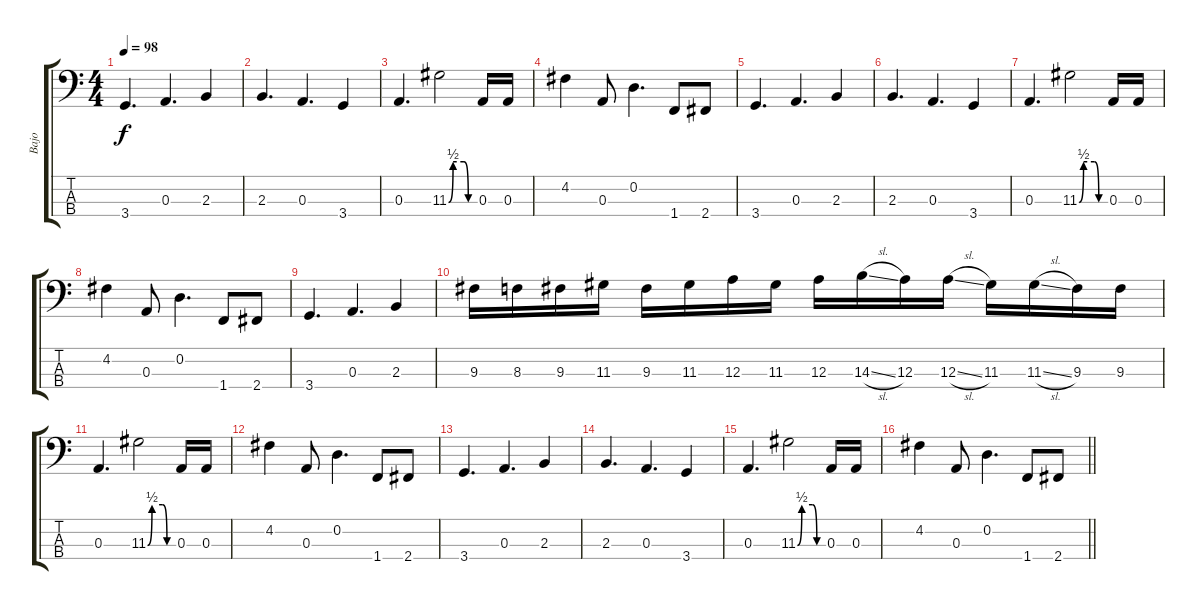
\track ("Bajo" "Bajo") {instrument fretlessbass}
\staff {score tabs}
\tuning (G2 D2 A1 E1) {hide}
\ts (4 4)
\tempo 98
\clef f4
\ks c
3.4.4{d dy f} 0.3.4{d} 2.3.4 |
2.3.4{d} 0.3.4{d} 3.4.4 |
0.3.4{d} 11.3{be (custom 0 0 10 2 35 2 45 0 60 0)}.2 0.3.16 0.3.16 |
4.2.4 0.3.8 0.2.4{d} 1.4.8 2.4.8 |
3.4.4{d} 0.3.4{d} 2.3.4 |
2.3.4{d} 0.3.4{d} 3.4.4 |
0.3.4{d} 11.3{be (custom 0 0 10 2 35 2 45 0 60 0)}.2 0.3.16 0.3.16 |
4.2.4 0.3.8 0.2.4{d} 1.4.8 2.4.8 |
3.4.4{d} 0.3.4{d} 2.3.4 |
9.3.16 8.3.16 9.3.16 11.3.16 9.3.16 11.3.16 12.3.16 11.3.16 12.3.16 14.3{sl}.16 12.3.16 12.3{sl}.16 11.3.16 11.3{sl}.16 9.3.16 9.3.16 |
0.3.4{d} 11.3{be (custom 0 0 10 2 35 2 45 0 60 0)}.2 0.3.16 0.3.16 |
4.2.4 0.3.8 0.2.4{d} 1.4.8 2.4.8 |
3.4.4{d} 0.3.4{d} 2.3.4 |
2.3.4{d} 0.3.4{d} 3.4.4 |
0.3.4{d} 11.3{be (custom 0 0 10 2 35 2 45 0 60 0)}.2 0.3.16 0.3.16 |
\barLineRight lightlight
4.2.4 0.3.8 0.2.4{d} 1.4.8 2.4.8
